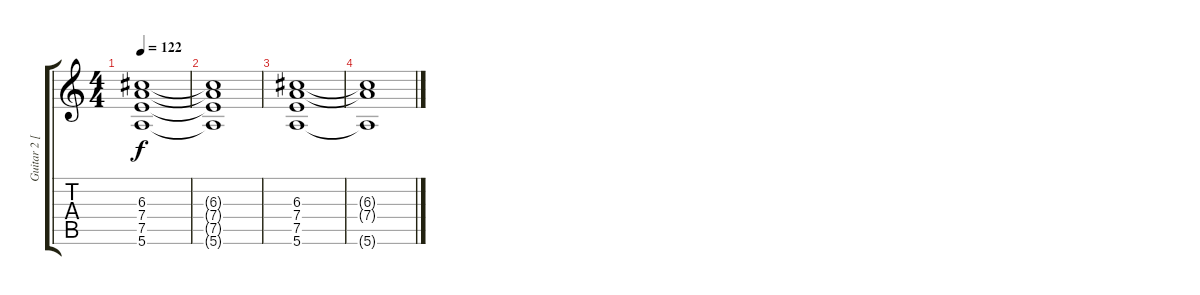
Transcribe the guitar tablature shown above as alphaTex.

\track ("Guitar 2 [acoustic]" "Guitar 2 [") {instrument acousticguitarnylon}
\staff {score tabs}
\tuning (E4 B3 G3 D3 A2 E2) {hide}
\ts (4 4)
\tempo 122
\clef g2
\ks c
(6.3 7.4 7.5 5.6).1{dy f instrument fx6goblins} |
(6.3{t} 7.4{t} 7.5{t} 5.6{t}).1 |
(6.3 7.4 7.5 5.6).1{instrument fx6goblins} |
(6.3{t} 7.4{t} 5.6{t}).1
